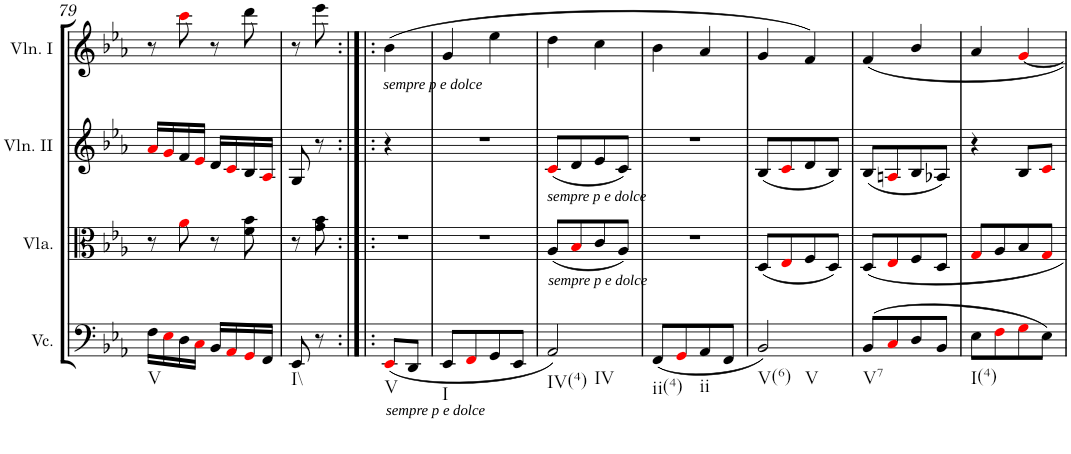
**kern	**kern	**kern	**kern
*part4	*part3	*part2	*part1
*staff4	*staff3	*staff2	*staff1
*I"Violoncello	*I"Viola	*I"Violin II	*I"Violin I
*I'Vc.	*I'Vla.	*I'Vln. II	*I'Vln. I
!!LO:PB:g=z
*clefF4	*clefC3	*clefG2	*clefG2
*k[b-e-a-]	*k[b-e-a-]	*k[b-e-a-]	*k[b-e-a-]
*M2/4	*M2/4	*M2/4	*M2/4
=79	=79	=79	=79
!LO:TX:b:t=V	!	!	!
16F\LL	8r	16a-i/LL	8r
16E-i\	.	16gi/	.
16D\	8a-i\	16f/	8ccci\
16Ci\JJ	.	16e-i/JJ	.
16BB-/LL	8r	16d/LL	8r
16AA-i/	.	16ci/	.
16GGi/	8f\ 8b-\	16B-/	8ddd\
16FF/JJ	.	16A-i/JJ	.
=80	=80	=80	=80
!LO:TX:b:t=I\\	!	!	!
8EE-/	8r	8G/	8r
8r	8g\ 8b-\	8r	8eee-\
=80X8:|!|:	=80X8:|!|:	=80X8:|!|:	=80X8:|!|:
!	!	!	!LO:TX:b:i:t=sempre p e dolce
!LO:TX:b:i:t=sempre p e dolce	!	!	!
!LO:TX:b:t=V	!	!	!
(8EE-i/L	2r	4r	(4b-\
8DD/J	.	.	.
4ryy	.	4ryy	4ryy
=81	=81	=81	=81
!LO:TX:b:t=I	!	!	!
8EE-/L	2r	2r	4g/
8FFi/	.	.	.
8GG/	.	.	4ee-\
8EE-/J	.	.	.
=82	=82	=82	=82
!	!LO:TX:a:i:t=sempre p e dolce	!	!
!	!LO:TX:b:i:t=sempre p e dolce	!	!
!LO:TX:b:t=IV(4)	!	!	!
!LO:TX:b:t=IV	!	!	!
2AA-/)	(8A-/L	(8ci/L	4dd\
.	8B-i/	8d/	.
.	8c/	8e-/	4cc\
.	8A-/J)	8c/J)	.
=83	=83	=83	=83
!LO:TX:b:t=ii(4)	!	!	!
(8FF/L	2r	2r	4b-\
8GGi/	.	.	.
!LO:TX:b:t=ii	!	!	!
8AA-/	.	.	4a-/
8FF/J	.	.	.
=84	=84	=84	=84
!LO:TX:b:t=V(6)	!	!	!
!LO:TX:b:t=V	!	!	!
2BB-/)	(8D/L	(8B-/L	4g/
.	8E-i/	8ci/	.
.	8F/	8d/	4f/)
.	8D/J)	8B-/J)	.
=85	=85	=85	=85
!LO:TX:b:t=V7	!	!	!
(8BB-/L	8D/L	(8B-/L	4f/
8Ci/	8E-i/	8Ani/	.
8D/	8F/	8B-/	4b-/
8BB-/J	8D/J	8A-X/J)	.
=86	=86	=86	=86
!LO:TX:b:t=I(4)	!	!	!
8E-\L	8Gi/L	4r	4a-/
8Fi\	8A-/	.	.
8Gi\	8B-/	8B-/L	[4gi/
8E-\J)	8Gi/J	8ci/J	.
=	=	=	=
*-	*-	*-	*-
